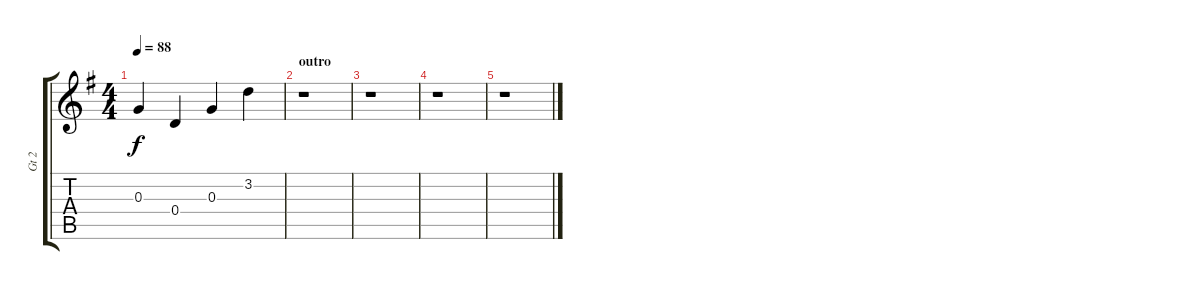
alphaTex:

\track ("Gt 2" "Gt 2") {instrument distortionguitar}
\staff {score tabs}
\tuning (E4 B3 G3 D3 A2 E2) {hide}
\ts (4 4)
\tempo 88
\clef g2
\ks g
0.3.4{dy f} 0.4.4 0.3.4 3.2.4 |
\section ("" "outro")
r.1 |
r.1 |
r.1 |
r.1
